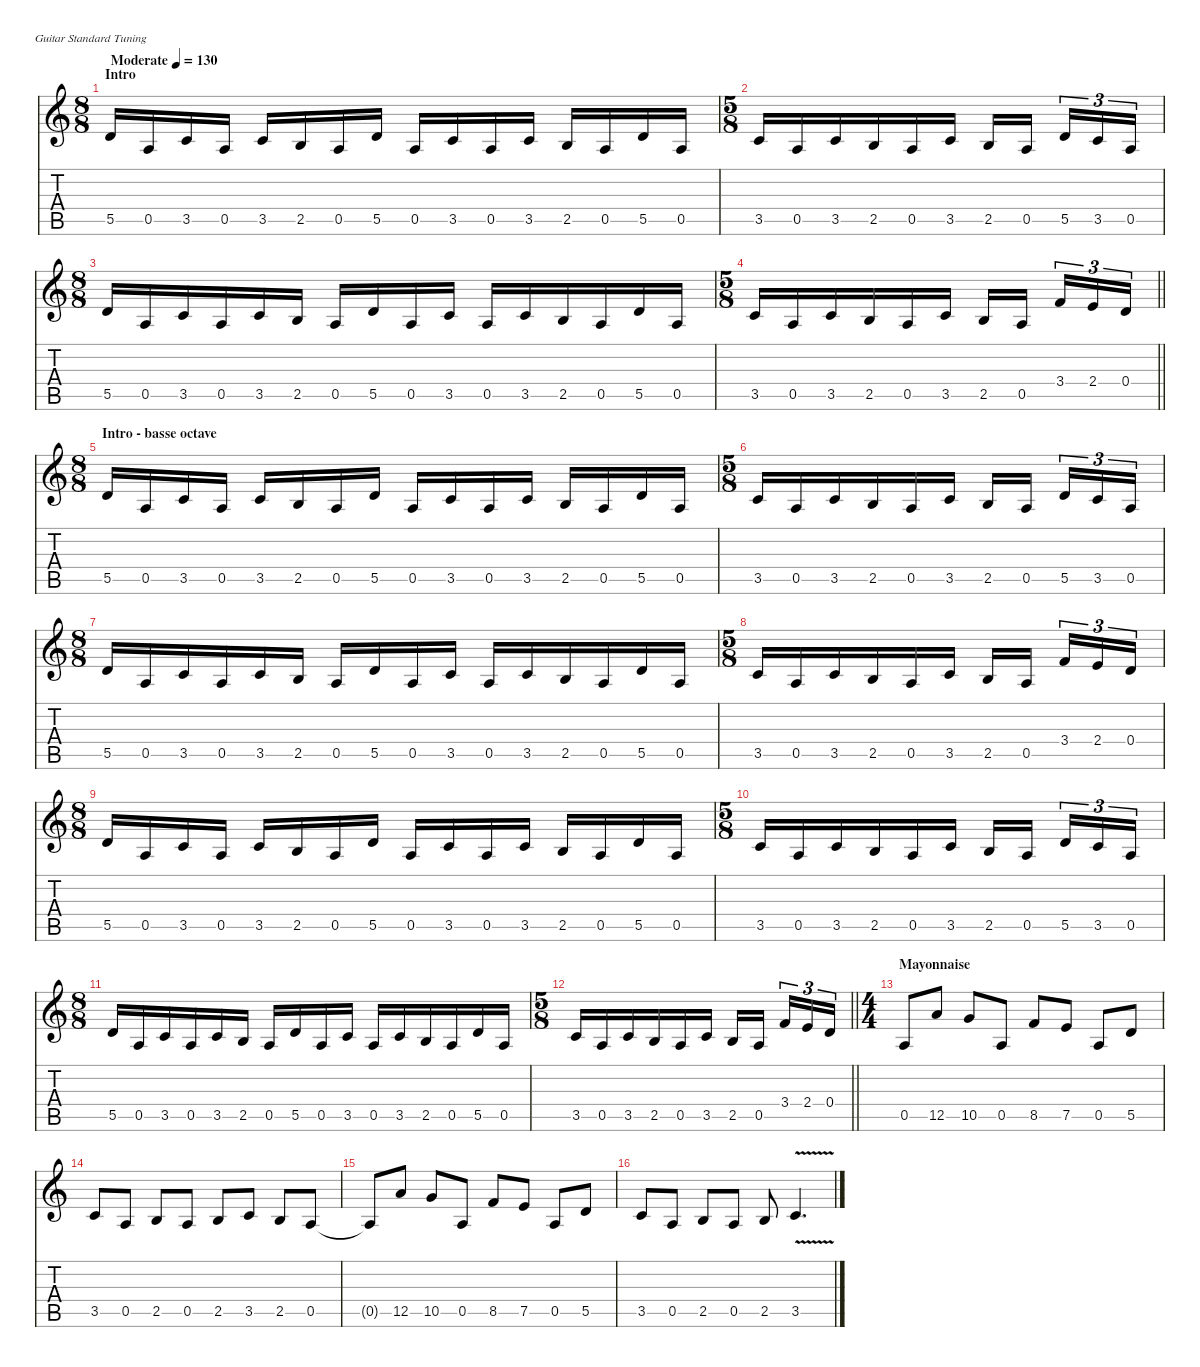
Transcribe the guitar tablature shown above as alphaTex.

\defaultSystemsLayout 4
\hideDynamics
\bracketExtendMode nobrackets
\track ("Sylvain" " ") {solo instrument distortionguitar}
\staff {score tabs}
\tuning (E4 B3 G3 D3 A2 E2)
\ts (8 8)
\beaming (8 2 2 2 2)
\section ("" "Intro")
\tempo (130 "Moderate")
\clef g2
\ks c
5.5.16{dy f instrument distortionguitar beam Up} 0.5.16{beam Up} 3.5.16{beam Up} 0.5.16{beam Up} 3.5.16{beam Up} 2.5.16{beam Up} 0.5.16{beam Up} 5.5.16{beam Up} 0.5.16{beam Up} 3.5.16{beam Up} 0.5.16{beam Up} 3.5.16{beam Up} 2.5.16{beam Up} 0.5.16{beam Up} 5.5.16{beam Up} 0.5.16{beam Up} |
\ts (5 8)
\beaming (8 3 2)
3.5.16{beam Up} 0.5.16{beam Up} 3.5.16{beam Up} 2.5.16{beam Up} 0.5.16{beam Up} 3.5.16{beam Up} 2.5.16{beam Up} 0.5.16{beam Up} 5.5.16{tu (3 2) beam Up} 3.5.16{tu (3 2) beam Up} 0.5.16{tu (3 2) beam Up} |
\ts (8 8)
\beaming (8 3 2 3)
5.5.16{beam Up} 0.5.16{beam Up} 3.5.16{beam Up} 0.5.16{beam Up} 3.5.16{beam Up} 2.5.16{beam Up} 0.5.16{beam Up} 5.5.16{beam Up} 0.5.16{beam Up} 3.5.16{beam Up} 0.5.16{beam Up} 3.5.16{beam Up} 2.5.16{beam Up} 0.5.16{beam Up} 5.5.16{beam Up} 0.5.16{beam Up} |
\ts (5 8)
\beaming (8 3 2)
\barLineRight lightlight
3.5.16{beam Up} 0.5.16{beam Up} 3.5.16{beam Up} 2.5.16{beam Up} 0.5.16{beam Up} 3.5.16{beam Up} 2.5.16{beam Up} 0.5.16{beam Up} 3.4.16{tu (3 2) beam Up} 2.4.16{tu (3 2) beam Up} 0.4.16{tu (3 2) beam Up} |
\ts (8 8)
\beaming (8 2 2 2 2)
\section ("" "Intro - basse octave")
5.5.16{beam Up} 0.5.16{beam Up} 3.5.16{beam Up} 0.5.16{beam Up} 3.5.16{beam Up} 2.5.16{beam Up} 0.5.16{beam Up} 5.5.16{beam Up} 0.5.16{beam Up} 3.5.16{beam Up} 0.5.16{beam Up} 3.5.16{beam Up} 2.5.16{beam Up} 0.5.16{beam Up} 5.5.16{beam Up} 0.5.16{beam Up} |
\ts (5 8)
\beaming (8 3 2)
3.5.16{beam Up} 0.5.16{beam Up} 3.5.16{beam Up} 2.5.16{beam Up} 0.5.16{beam Up} 3.5.16{beam Up} 2.5.16{beam Up} 0.5.16{beam Up} 5.5.16{tu (3 2) beam Up} 3.5.16{tu (3 2) beam Up} 0.5.16{tu (3 2) beam Up} |
\ts (8 8)
\beaming (8 3 2 3)
5.5.16{beam Up} 0.5.16{beam Up} 3.5.16{beam Up} 0.5.16{beam Up} 3.5.16{beam Up} 2.5.16{beam Up} 0.5.16{beam Up} 5.5.16{beam Up} 0.5.16{beam Up} 3.5.16{beam Up} 0.5.16{beam Up} 3.5.16{beam Up} 2.5.16{beam Up} 0.5.16{beam Up} 5.5.16{beam Up} 0.5.16{beam Up} |
\ts (5 8)
\beaming (8 3 2)
3.5.16{beam Up} 0.5.16{beam Up} 3.5.16{beam Up} 2.5.16{beam Up} 0.5.16{beam Up} 3.5.16{beam Up} 2.5.16{beam Up} 0.5.16{beam Up} 3.4.16{tu (3 2) beam Up} 2.4.16{tu (3 2) beam Up} 0.4.16{tu (3 2) beam Up} |
\ts (8 8)
\beaming (8 2 2 2 2)
5.5.16{beam Up} 0.5.16{beam Up} 3.5.16{beam Up} 0.5.16{beam Up} 3.5.16{beam Up} 2.5.16{beam Up} 0.5.16{beam Up} 5.5.16{beam Up} 0.5.16{beam Up} 3.5.16{beam Up} 0.5.16{beam Up} 3.5.16{beam Up} 2.5.16{beam Up} 0.5.16{beam Up} 5.5.16{beam Up} 0.5.16{beam Up} |
\ts (5 8)
\beaming (8 3 2)
3.5.16{beam Up} 0.5.16{beam Up} 3.5.16{beam Up} 2.5.16{beam Up} 0.5.16{beam Up} 3.5.16{beam Up} 2.5.16{beam Up} 0.5.16{beam Up} 5.5.16{tu (3 2) beam Up} 3.5.16{tu (3 2) beam Up} 0.5.16{tu (3 2) beam Up} |
\ts (8 8)
\beaming (8 3 2 3)
5.5.16{beam Up} 0.5.16{beam Up} 3.5.16{beam Up} 0.5.16{beam Up} 3.5.16{beam Up} 2.5.16{beam Up} 0.5.16{beam Up} 5.5.16{beam Up} 0.5.16{beam Up} 3.5.16{beam Up} 0.5.16{beam Up} 3.5.16{beam Up} 2.5.16{beam Up} 0.5.16{beam Up} 5.5.16{beam Up} 0.5.16{beam Up} |
\ts (5 8)
\beaming (8 3 2)
\barLineRight lightlight
3.5.16{beam Up} 0.5.16{beam Up} 3.5.16{beam Up} 2.5.16{beam Up} 0.5.16{beam Up} 3.5.16{beam Up} 2.5.16{beam Up} 0.5.16{beam Up} 3.4.16{tu (3 2) beam Up} 2.4.16{tu (3 2) beam Up} 0.4.16{tu (3 2) beam Up} |
\ts (4 4)
\beaming (8 2 2 2 2)
\section ("" "Mayonnaise")
0.5.8{beam Up} 12.5.8{beam Up} 10.5.8{beam Up} 0.5.8{beam Up} 8.5.8{beam Up} 7.5.8{beam Up} 0.5.8{beam Up} 5.5.8{beam Up} |
3.5.8{beam Up} 0.5.8{beam Up} 2.5.8{beam Up} 0.5.8{beam Up} 2.5.8{beam Up} 3.5.8{beam Up} 2.5.8{beam Up} 0.5.8{beam Up} |
0.5{t}.8{beam Up} 12.5.8{beam Up} 10.5.8{beam Up} 0.5.8{beam Up} 8.5.8{beam Up} 7.5.8{beam Up} 0.5.8{beam Up} 5.5.8{beam Up} |
3.5.8{beam Up} 0.5.8{beam Up} 2.5.8{beam Up} 0.5.8{beam Up} 2.5.8{beam Up} 3.5{v}.4{d beam Up}
